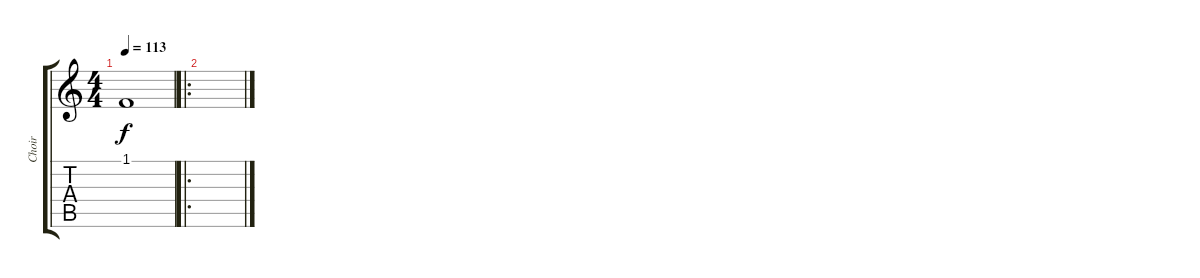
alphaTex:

\track ("Choir" "Choir") {instrument choiraahs}
\staff {score tabs}
\tuning (E4 B3 G3 D3 A2 E2) {hide}
\ts (4 4)
\tempo 113
\clef g2
\ks c
1.1.1{dy f} |
\ro
